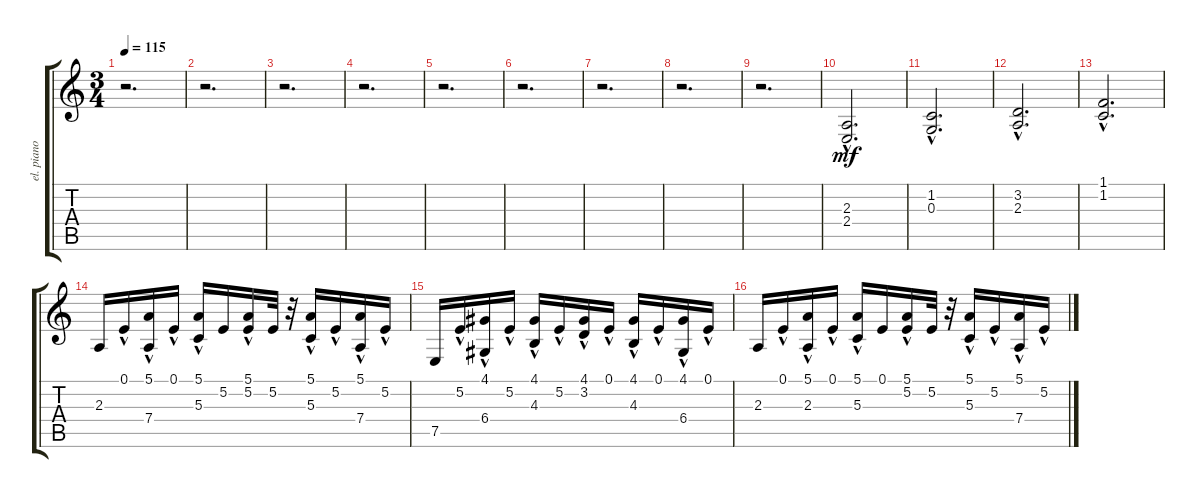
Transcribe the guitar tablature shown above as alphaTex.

\track ("el. piano 1" "el. piano ") {instrument churchorgan}
\staff {score tabs}
\tuning (E4 B3 G3 D3 A2 E2) {hide}
\ts (3 4)
\tempo 115
\clef g2
\ks c
r.2{d dy mf} |
r.2{d} |
r.2{d} |
r.2{d} |
r.2{d} |
r.2{d} |
r.2{d} |
r.2{d} |
r.2{d} |
(2.3{hac} 2.4{hac}).2{d} |
(1.2{hac} 0.3{hac}).2{d} |
(3.2{hac} 2.3{hac}).2{d} |
(1.1{hac} 1.2{hac}).2{d} |
2.3.16 0.1{hac}.16 (5.1{hac} 7.4{hac}).16 0.1{hac}.16 (5.1{hac} 5.3{hac}).16 5.2.16 (5.1{hac} 5.2).16 5.2.32 r.32 (5.1{hac} 5.3{hac}).16 5.2{hac}.16 (5.1{hac} 7.4{hac}).16 5.2{hac}.16 |
7.5.16 5.2{hac}.16 (4.1{hac} 6.4{hac}).16 5.2{hac}.16 (4.1{hac} 4.3{hac}).16 5.2{hac}.16 (4.1{hac} 3.2{hac}).16 0.1{hac}.16 (4.1{hac} 4.3{hac}).16 0.1{hac}.16 (4.1{hac} 6.4{hac}).16 0.1{hac}.16 |
2.3.16 0.1{hac}.16 (5.1{hac} 2.3{hac}).16 0.1{hac}.16 (5.1{hac} 5.3{hac}).16 0.1.16 (5.1{hac} 5.2).16 5.2.32 r.32 (5.1{hac} 5.3{hac}).16 5.2{hac}.16 (5.1{hac} 7.4{hac}).16 5.2{hac}.16
